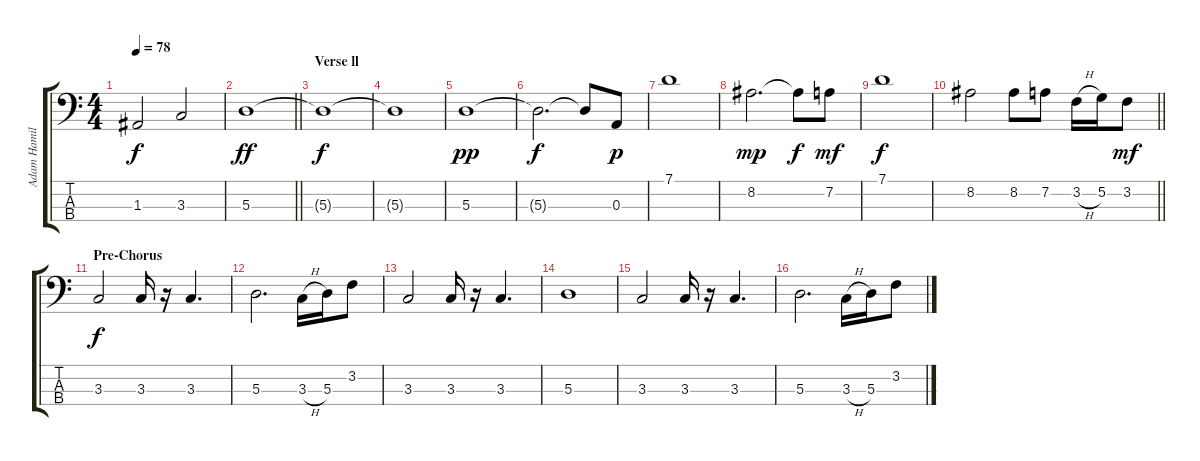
\track ("Adam Hamilton" "Adam Hamil") {instrument electricbassfinger}
\staff {score tabs}
\tuning (G2 D2 A1 E1) {hide}
\ts (4 4)
\tempo 78
\clef f4
\ks c
1.3.2{dy f} 3.3.2 |
\barLineRight lightlight
5.3.1{dy ff} |
\section ("" "Verse ll")
5.3{t}.1{dy f} |
5.3{t}.1 |
5.3.1{dy pp} |
5.3{t}.2{d dy f} 5.3{t}.8 0.3.8{dy p} |
7.1.1 |
8.2.2{d dy mp} 8.2{t}.8{dy f} 7.2.8{dy mf} |
7.1.1{dy f} |
\barLineRight lightlight
8.2.2 8.2.8 7.2.8 3.2{h}.16 5.2.16 3.2.8{dy mf} |
\section ("" "Pre-Chorus")
3.3.2{dy f} 3.3.16 r.16 3.3.4{d} |
5.3.2{d} 3.3{h}.16 5.3.16 3.2.8 |
3.3.2 3.3.16 r.16 3.3.4{d} |
5.3.1 |
3.3.2 3.3.16 r.16 3.3.4{d} |
5.3.2{d} 3.3{h}.16 5.3.16 3.2.8
